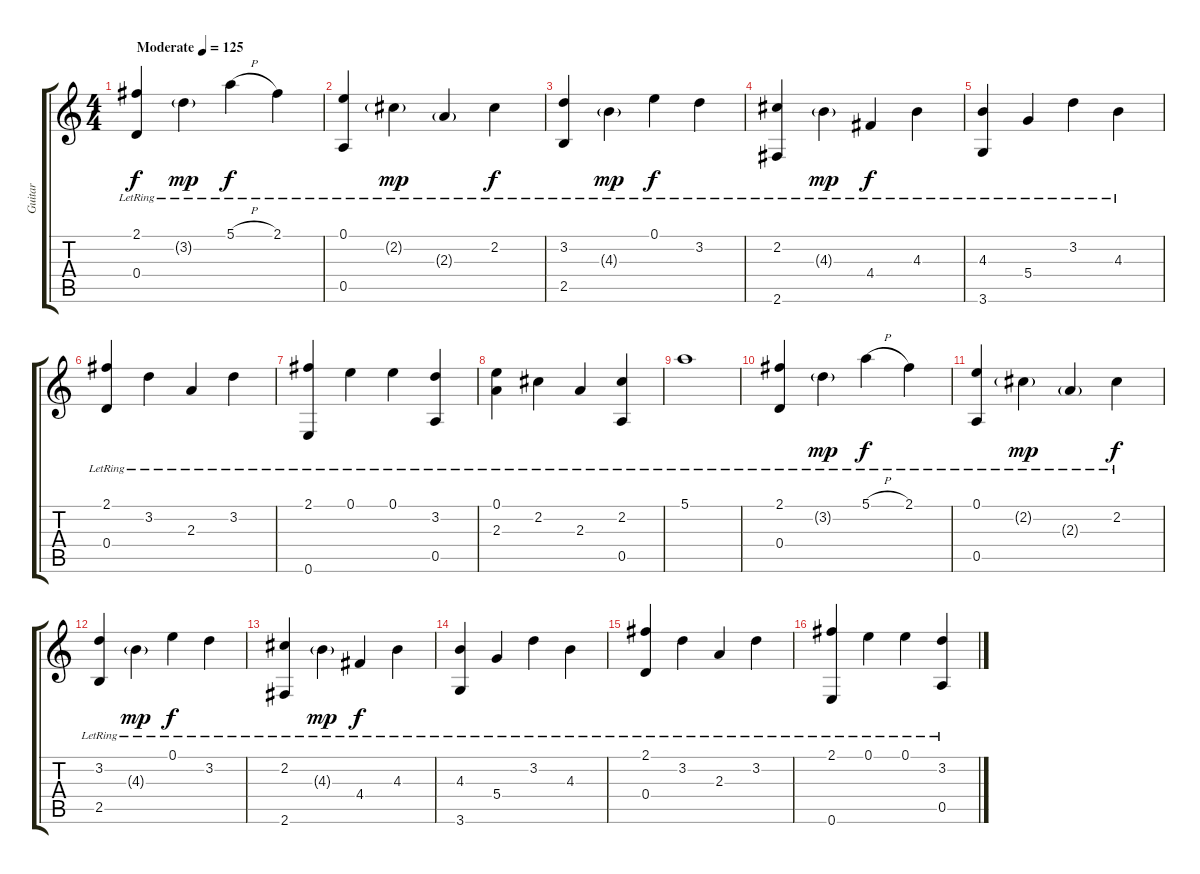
\track ("Guitar" "Guitar") {instrument acousticguitarsteel}
\staff {score tabs}
\tuning (E4 B3 G3 D3 A2 E2) {hide}
\ts (4 4)
\tempo (125 "Moderate")
\clef g2
\ks c
(2.1{lr} 0.4{lr}).4{dy f instrument acousticguitarsteel} 3.2{g lr}.4{dy mp} 5.1{h lr}.4{dy f} 2.1{lr}.4 |
(0.1{lr} 0.5{lr}).4 2.2{g lr}.4{dy mp} 2.3{g lr}.4 2.2{lr}.4{dy f} |
(3.2{lr} 2.5{lr}).4 4.3{g lr}.4{dy mp} 0.1{lr}.4{dy f} 3.2{lr}.4 |
(2.2{lr} 2.6).4 4.3{g lr}.4{dy mp} 4.4{lr}.4{dy f} 4.3{lr}.4 |
(4.3{lr} 3.6{lr}).4 5.4{lr}.4 3.2{lr}.4 4.3{lr}.4 |
(2.1{lr} 0.4{lr}).4 3.2{lr}.4 2.3{lr}.4 3.2{lr}.4 |
(2.1{lr} 0.6{lr}).4 0.1{lr}.4 0.1{lr}.4 (3.2{lr} 0.5{lr}).4 |
(0.1{lr} 2.3{lr}).4 2.2{lr}.4 2.3{lr}.4 (2.2{lr} 0.5{lr}).4 |
5.1{lr}.1 |
(2.1{lr} 0.4{lr}).4 3.2{g lr}.4{dy mp} 5.1{h lr}.4{dy f} 2.1{lr}.4 |
(0.1{lr} 0.5{lr}).4 2.2{g lr}.4{dy mp} 2.3{g lr}.4 2.2{lr}.4{dy f} |
(3.2{lr} 2.5{lr}).4 4.3{g lr}.4{dy mp} 0.1{lr}.4{dy f} 3.2{lr}.4 |
(2.2{lr} 2.6).4 4.3{g lr}.4{dy mp} 4.4{lr}.4{dy f} 4.3{lr}.4 |
(4.3{lr} 3.6{lr}).4 5.4{lr}.4 3.2{lr}.4 4.3{lr}.4 |
(2.1{lr} 0.4{lr}).4 3.2{lr}.4 2.3{lr}.4 3.2{lr}.4 |
(2.1{lr} 0.6{lr}).4 0.1{lr}.4 0.1{lr}.4 (3.2{lr} 0.5{lr}).4
